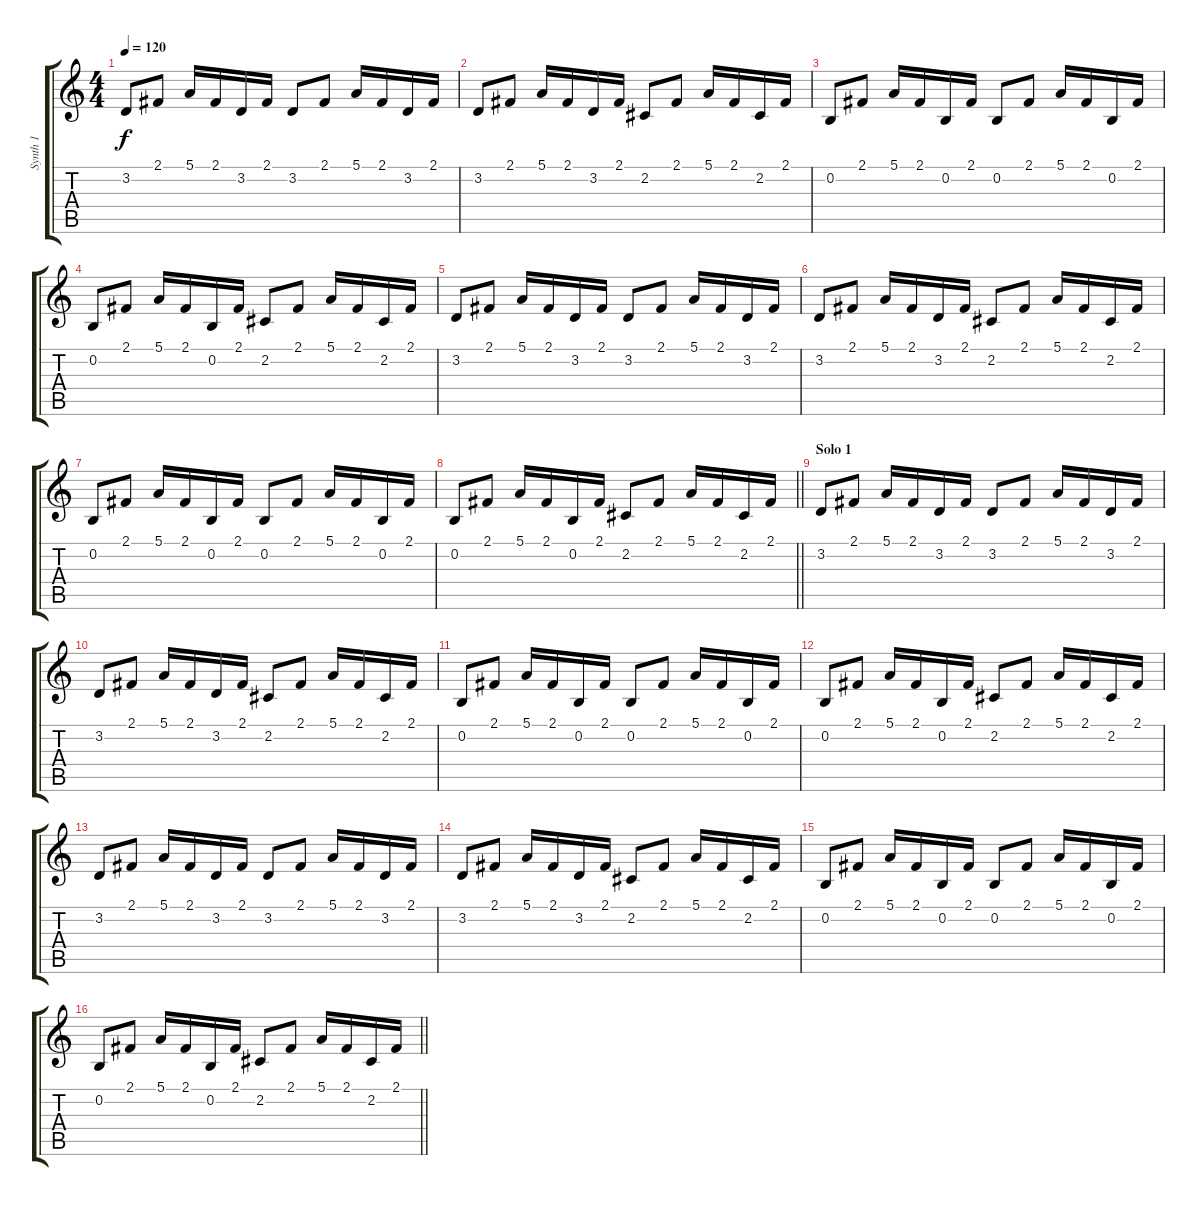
\track ("Synth 1" "Synth 1") {instrument electricpiano2}
\staff {score tabs}
\tuning (E4 B3 G3 D3 A2 D2) {hide}
\ts (4 4)
\tempo 120
\clef g2
\ks c
3.2.8{dy f} 2.1.8 5.1.16 2.1.16 3.2.16 2.1.16 3.2.8 2.1.8 5.1.16 2.1.16 3.2.16 2.1.16 |
3.2.8 2.1.8 5.1.16 2.1.16 3.2.16 2.1.16 2.2.8 2.1.8 5.1.16 2.1.16 2.2.16 2.1.16 |
0.2.8 2.1.8 5.1.16 2.1.16 0.2.16 2.1.16 0.2.8 2.1.8 5.1.16 2.1.16 0.2.16 2.1.16 |
0.2.8 2.1.8 5.1.16 2.1.16 0.2.16 2.1.16 2.2.8 2.1.8 5.1.16 2.1.16 2.2.16 2.1.16 |
3.2.8 2.1.8 5.1.16 2.1.16 3.2.16 2.1.16 3.2.8 2.1.8 5.1.16 2.1.16 3.2.16 2.1.16 |
3.2.8 2.1.8 5.1.16 2.1.16 3.2.16 2.1.16 2.2.8 2.1.8 5.1.16 2.1.16 2.2.16 2.1.16 |
0.2.8 2.1.8 5.1.16 2.1.16 0.2.16 2.1.16 0.2.8 2.1.8 5.1.16 2.1.16 0.2.16 2.1.16 |
\barLineRight lightlight
0.2.8 2.1.8 5.1.16 2.1.16 0.2.16 2.1.16 2.2.8 2.1.8 5.1.16 2.1.16 2.2.16 2.1.16 |
\section ("" "Solo 1")
3.2.8 2.1.8 5.1.16 2.1.16 3.2.16 2.1.16 3.2.8 2.1.8 5.1.16 2.1.16 3.2.16 2.1.16 |
3.2.8 2.1.8 5.1.16 2.1.16 3.2.16 2.1.16 2.2.8 2.1.8 5.1.16 2.1.16 2.2.16 2.1.16 |
0.2.8 2.1.8 5.1.16 2.1.16 0.2.16 2.1.16 0.2.8 2.1.8 5.1.16 2.1.16 0.2.16 2.1.16 |
0.2.8 2.1.8 5.1.16 2.1.16 0.2.16 2.1.16 2.2.8 2.1.8 5.1.16 2.1.16 2.2.16 2.1.16 |
3.2.8 2.1.8 5.1.16 2.1.16 3.2.16 2.1.16 3.2.8 2.1.8 5.1.16 2.1.16 3.2.16 2.1.16 |
3.2.8 2.1.8 5.1.16 2.1.16 3.2.16 2.1.16 2.2.8 2.1.8 5.1.16 2.1.16 2.2.16 2.1.16 |
0.2.8 2.1.8 5.1.16 2.1.16 0.2.16 2.1.16 0.2.8 2.1.8 5.1.16 2.1.16 0.2.16 2.1.16 |
\barLineRight lightlight
0.2.8 2.1.8 5.1.16 2.1.16 0.2.16 2.1.16 2.2.8 2.1.8 5.1.16 2.1.16 2.2.16 2.1.16
